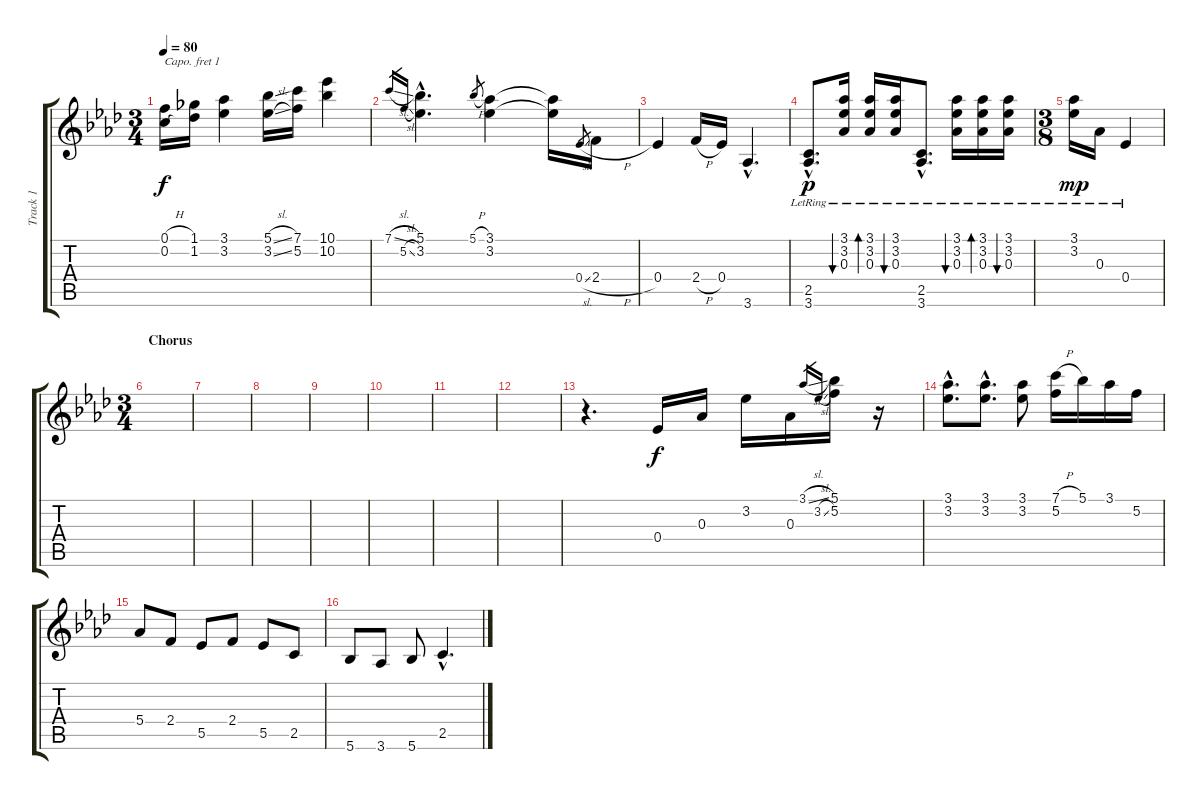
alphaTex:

\track ("Track 1" "Track 1") {instrument acousticguitarsteel}
\staff {score tabs}
\capo 1
\tuning (E4 B3 G3 D3 A2 E2) {hide}
\ts (3 4)
\tempo 80
\clef g2
\ks ab
(0.1{h} 0.2{h}).16{dy f} (1.1 1.2).16 (3.1 3.2).4 (5.1{sl} 3.2{sl}).16 (7.1 5.2).16 (10.1 10.2).4 |
7.1{sl}.16{gr} 5.2{sl}.16{gr} (5.1{hac} 3.2{hac}).4{d} 5.1{h}.8{gr} (3.1 3.2).4 (3.1{t} 3.2{t}).16 0.4{sl}.8{gr} 2.4{h}.16 |
0.4.4 2.4{h}.16 0.4.16 3.6{hac}.4{d} |
(2.5{hac lr} 3.6{hac lr}).8{d dy p} (3.1{lr} 3.2{lr} 0.3{lr}).16{bu 60} (3.1{lr} 3.2{lr} 0.3{lr}).16{bd 60} (3.1{lr} 3.2{lr} 0.3{lr}).16{bu 60} (2.5{hac lr} 3.6{hac lr}).8{d} (3.1{lr} 3.2{lr} 0.3{lr}).16{bu 60} (3.1{lr} 3.2{lr} 0.3{lr}).16{bd 60} (3.1{lr} 3.2{lr} 0.3{lr}).16{bu 60} |
\ts (3 8)
(3.1{lr} 3.2{lr}).16{dy mp} 0.3{lr}.16 0.4{lr}.4 |
\ts (3 4)
\section ("" "Chorus")
|
|
|
|
|
|
|
r.4{d} 0.4.16{dy f} 0.3.16 3.2.16 0.3.16 3.1{sl}.16{gr} 3.2{sl}.16{gr} (5.1 5.2).16 r.16 |
(3.1{hac} 3.2{hac}).8{d} (3.1{hac} 3.2{hac}).8{d} (3.1 3.2).8 (7.1{h} 5.2).16 5.1.16 3.1.16 5.2.16 |
5.4.8 2.4.8 5.5.8 2.4.8 5.5.8 2.5.8 |
5.6.8 3.6.8 5.6.8 2.5{hac}.4{d}
